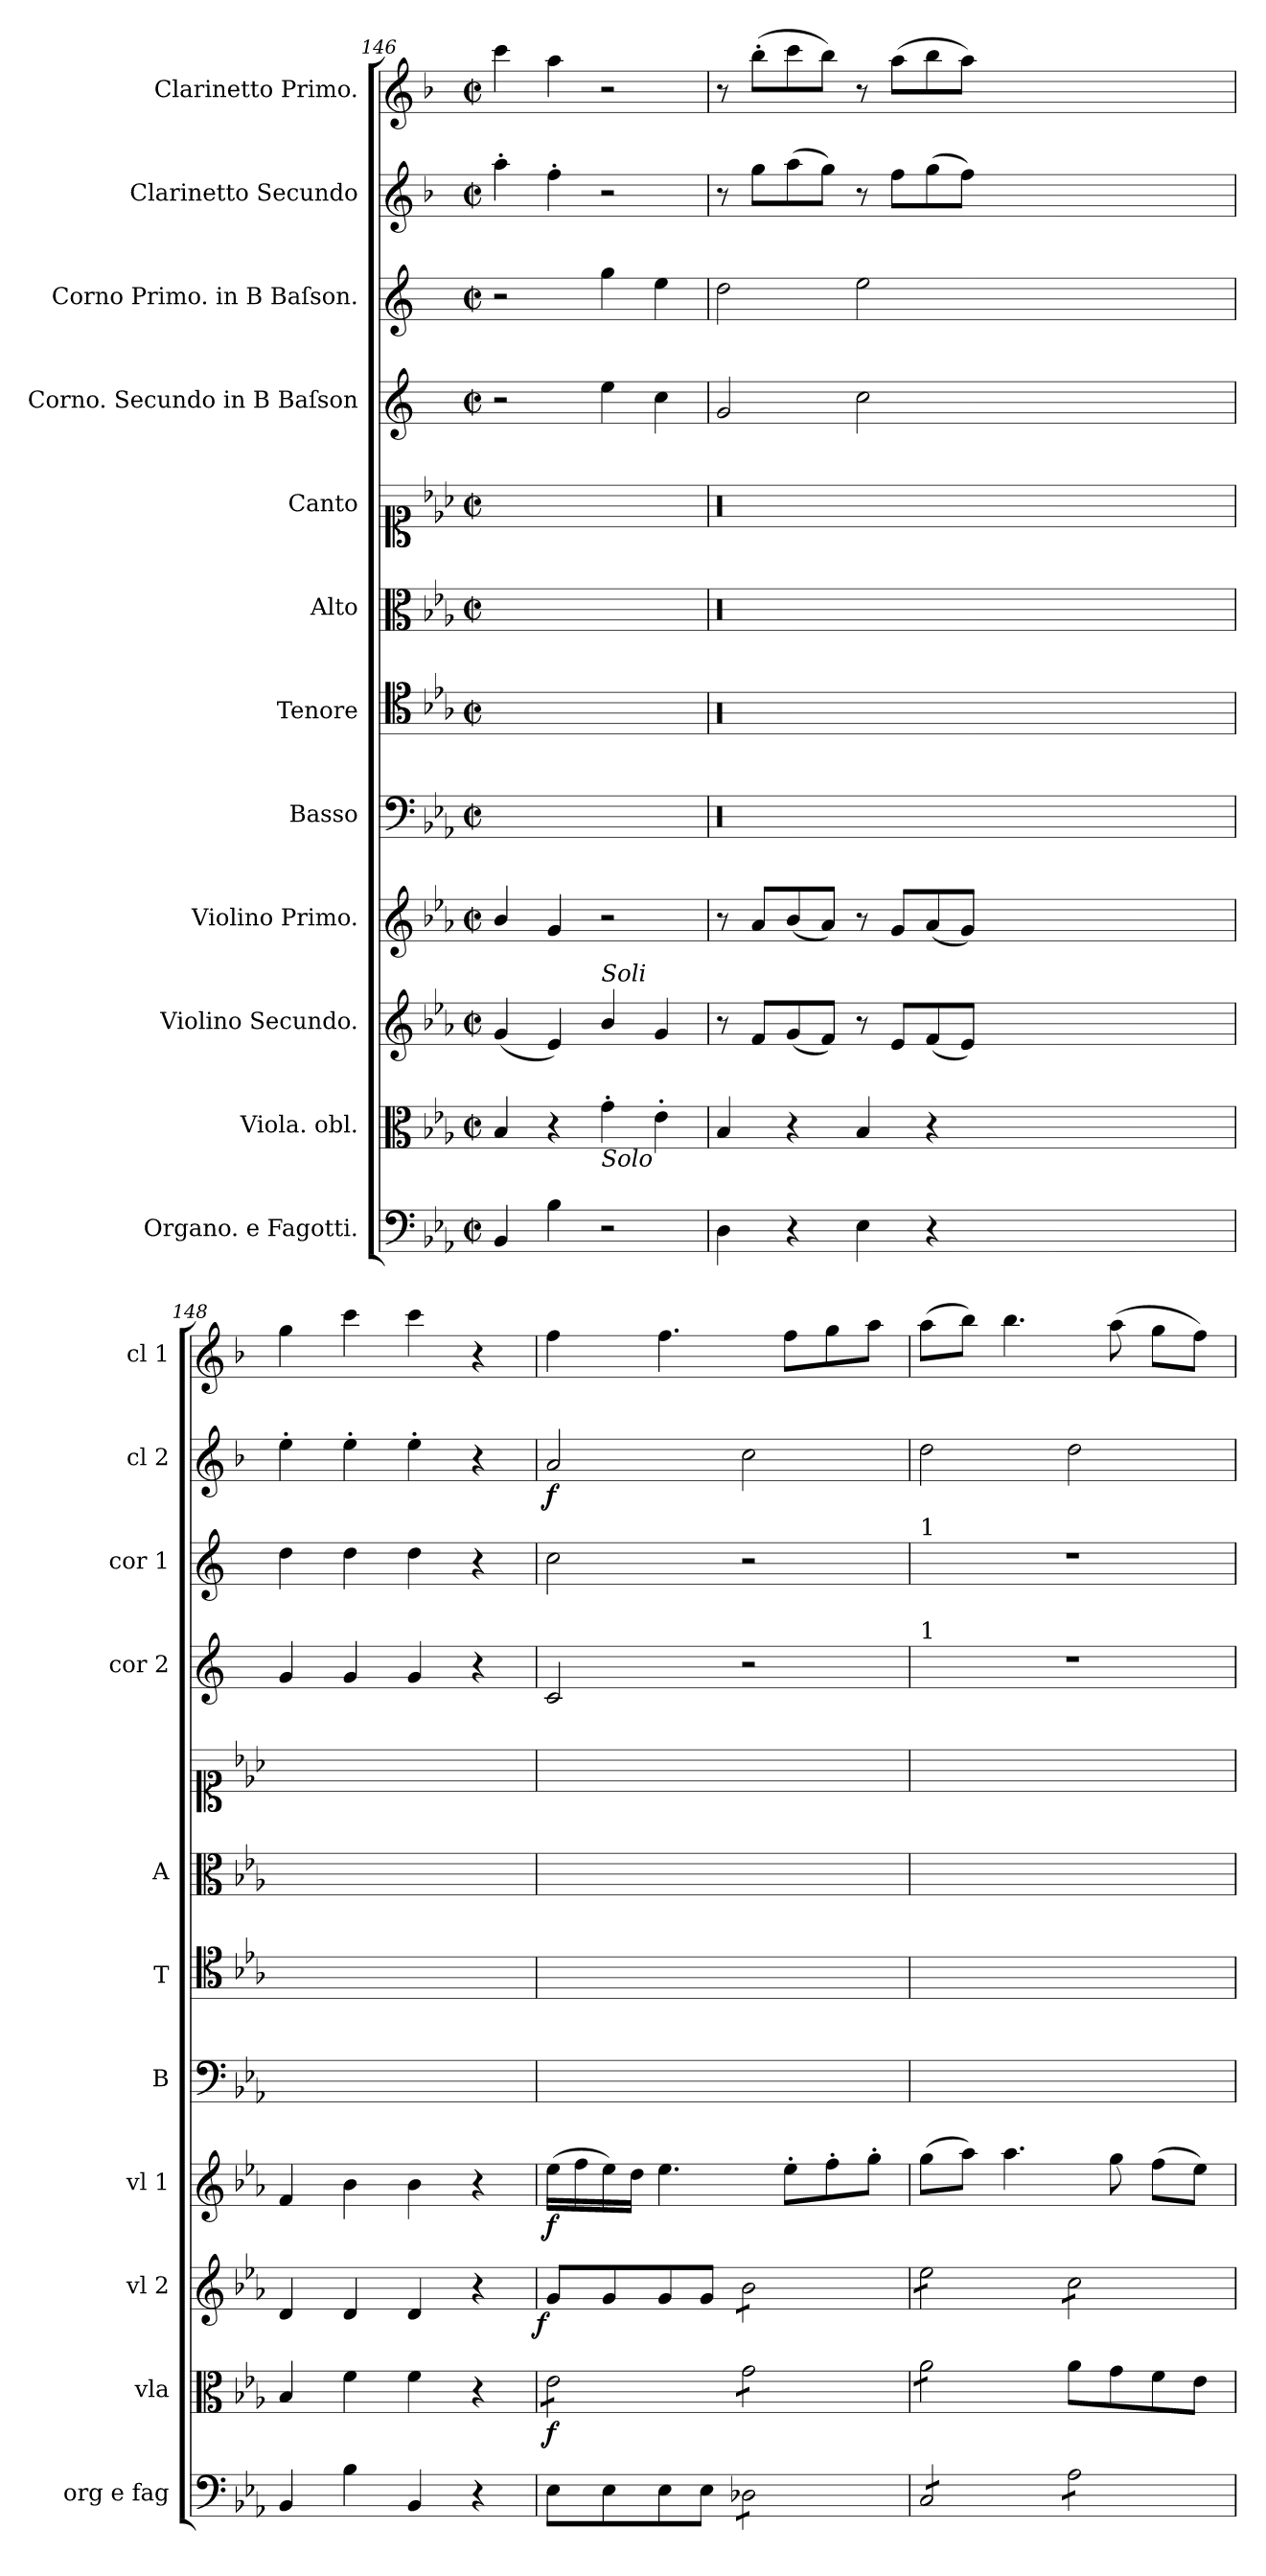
**kern	**dynam	**kern	**dynam	**kern	**dynam	**kern	**dynam	**kern	**kern	**kern	**kern	**kern	**kern	**kern	**dynam	**kern
*part12	*part12	*part11	*part11	*part10	*part10	*part9	*part9	*part8	*part7	*part6	*part5	*part4	*part3	*part2	*part2	*part1
*staff12	*staff12	*staff11	*staff11	*staff10	*staff10	*staff9	*staff9	*staff8	*staff7	*staff6	*staff5	*staff4	*staff3	*staff2	*staff2	*staff1
*I"Organo. e Fagotti.	*	*I"Viola. obl.	*	*I"Violino Secundo.	*	*I"Violino Primo.	*	*I"Basso	*I"Tenore	*I"Alto	*I"Canto	*I"Corno. Secundo in B Baſson	*I"Corno Primo. in B Baſson.	*I"Clarinetto Secundo	*	*I"Clarinetto Primo.
*I'org e fag	*	*I'vla	*	*I'vl 2	*	*I'vl 1	*	*I'B	*I'T	*I'A	*	*I'cor 2	*I'cor 1	*I'cl 2	*	*I'cl 1
*clefF4	*	*clefC3	*	*clefG2	*	*clefG2	*	*clefF4	*clefC4	*clefC3	*clefC1	*clefG2	*clefG2	*clefG2	*	*clefG2
*	*	*	*	*	*	*	*	*	*	*	*	*ITrd-2c-3	*ITrd-2c-3	*ITrd1c2	*	*ITrd1c2
*k[b-e-a-]	*	*k[b-e-a-]	*	*k[b-e-a-]	*	*k[b-e-a-]	*	*k[b-e-a-]	*k[b-e-a-]	*k[b-e-a-]	*k[b-e-a-]	*k[b-e-a-]	*k[b-e-a-]	*k[b-e-a-]	*	*k[b-e-a-]
*E-:	*	*E-:	*	*E-:	*	*E-:	*	*E-:	*E-:	*E-:	*E-:	*	*	*E-:	*	*E-:
*M2/2	*	*M2/2	*	*M2/2	*	*M2/2	*	*M2/2	*M2/2	*M2/2	*M2/2	*M2/2	*M2/2	*M2/2	*	*M2/2
*met(c|)	*	*met(c|)	*	*met(c|)	*	*met(c|)	*	*met(c|)	*met(c|)	*met(c|)	*met(c|)	*met(c|)	*met(c|)	*met(c|)	*	*met(c|)
=146	=146	=146	=146	=146	=146	=146	=146	=146	=146	=146	=146	=146	=146	=146	=146	=146
4BB-/	.	4B-/	.	(4g/	.	4b-/	.	1ryy	1ryy	1ryy	1ryy	2r	2r	4gg'\	.	4bb-\
4B-\	.	4r	.	4e-/)	.	4g/	.	.	.	.	.	.	.	4ee-'\	.	4gg\
!	!	!	!	!LO:TX:a:i:t=Soli	!	!	!	!	!	!	!	!	!	!	!	!
!	!	!LO:TX:b:i:t=Solo	!	!	!	!	!	!	!	!	!	!	!	!	!	!
2r	.	4g'\	.	4b-/	.	2r	.	.	.	.	.	4gg\	4bb-\	2r	.	2r
.	.	4e-'\	.	4g/	.	.	.	.	.	.	.	4ee-\	4gg\	.	.	.
=147	=147	=147	=147	=147	=147	=147	=147	=147	=147	=147	=147	=147	=147	=147	=147	=147
4D\	.	4B-/	.	8r	.	8r	.	00r	00r	00r	00r	2b-/	2ff\	8r	.	8r
.	.	.	.	8f/L	.	8a-/L	.	.	.	.	.	.	.	8ff\L	.	(8aa-'\L
4r	.	4r	.	(8g/	.	(8b-/	.	.	.	.	.	.	.	(8gg\	.	8bb-\
.	.	.	.	8f/J)	.	8a-/J)	.	.	.	.	.	.	.	8ff\J)	.	8aa-\J)
4E-\	.	4B-/	.	8r	.	8r	.	.	.	.	.	2ee-\	2gg\	8r	.	8r
.	.	.	.	8e-/L	.	8g/L	.	.	.	.	.	.	.	8ee-\L	.	(8gg\L
4r	.	4r	.	(8f/	.	(8a-/	.	.	.	.	.	.	.	(8ff\	.	8aa-\
.	.	.	.	8e-/J)	.	8g/J)	.	.	.	.	.	.	.	8ee-\J)	.	8gg\J)
0.ryy	.	0.ryy	.	0.ryy	.	0.ryy	.	.	.	.	.	0.ryy	0.ryy	0.ryy	.	0.ryy
=148	=148	=148	=148	=148	=148	=148	=148	=148	=148	=148	=148	=148	=148	=148	=148	=148
4BB-/	.	4B-/	.	4d/	.	4f/	.	1ryy	1ryy	1ryy	1ryy	4b-/	4ff\	4dd'\	.	4ff\
4B-\	.	4f\	.	4d/	.	4b-\	.	.	.	.	.	4b-/	4ff\	4dd'\	.	4bb-\
4BB-/	.	4f\	.	4d/	.	4b-\	.	.	.	.	.	4b-/	4ff\	4dd'\	.	4bb-\
4r	.	4r	.	4r	.	4r	.	.	.	.	.	4r	4r	4r	.	4r
=149	=149	=149	=149	=149	=149	=149	=149	=149	=149	=149	=149	=149	=149	=149	=149	=149
!	!	!	!	!	!LO:DY:rj	!	!	!	!	!	!	!	!	!	!	!
*	*	*tremolo	*	*	*	*	*	*	*	*	*	*	*	*	*	*
8E-\L	forto	8e-\L	f	8g/L	f	(16ee-\LL	f	1ryy	1ryy	1ryy	1ryy	2e-/	2ee-\	2g/	f	4ee-\
.	.	.	.	.	.	16ff\	.	.	.	.	.	.	.	.	.	.
8E-\	.	8e-\	.	8g/	.	16ee-\)	.	.	.	.	.	.	.	.	.	.
.	.	.	.	.	.	16dd\JJ	.	.	.	.	.	.	.	.	.	.
8E-\	.	8e-\	.	8g/	.	4.ee-\	.	.	.	.	.	.	.	.	.	4.ee-\
8E-\J	.	8e-\J	.	8g/J	.	.	.	.	.	.	.	.	.	.	.	.
*tremolo	*	*	*	*	*	*	*	*	*	*	*	*	*	*	*	*
*	*	*	*	*tremolo	*	*	*	*	*	*	*	*	*	*	*	*
8D-X\L	.	8g\L	.	8b-\L	.	.	.	.	.	.	.	2r	2r	2b-\	.	.
8D-X\	.	8g\	.	8b-\	.	8ee-'\L	.	.	.	.	.	.	.	.	.	8ee-\L
8D-X\	.	8g\	.	8b-\	.	8ff'\	.	.	.	.	.	.	.	.	.	8ff\
8D-X\J	.	8g\J	.	8b-\J	.	8gg'\J	.	.	.	.	.	.	.	.	.	8gg\J
=150	=150	=150	=150	=150	=150	=150	=150	=150	=150	=150	=150	=150	=150	=150	=150	=150
!	!	!	!	!	!	!	!	!	!	!	!	!	!LO:TX:a:t=1	!	!	!
!	!	!	!	!	!	!	!	!	!	!	!	!LO:TX:a:t=1	!	!	!	!
8C/L	.	8a-\L	.	8ee-\L	.	(8gg\L	.	1ryy	1ryy	1ryy	1ryy	1r	1r	2cc\	.	(8gg\L
8C/	.	8a-\	.	8ee-\	.	8aa-\J)	.	.	.	.	.	.	.	.	.	8aa-\J)
8C/	.	8a-\	.	8ee-\	.	4.aa-\	.	.	.	.	.	.	.	.	.	4.aa-\
8C/J	.	8a-\J	.	8ee-\J	.	.	.	.	.	.	.	.	.	.	.	.
*	*	*Xtremolo	*	*	*	*	*	*	*	*	*	*	*	*	*	*
8A-\L	.	8a-\L	.	8cc\L	.	.	.	.	.	.	.	.	.	2cc\	.	.
8A-\	.	8g\	.	8cc\	.	8gg\	.	.	.	.	.	.	.	.	.	(8gg\
8A-\	.	8f\	.	8cc\	.	(8ff\L	.	.	.	.	.	.	.	.	.	8ff\L
8A-\J	.	8e-\J	.	8cc\J	.	8ee-\J)	.	.	.	.	.	.	.	.	.	8ee-\J)
*	*	*	*	*Xtremolo	*	*	*	*	*	*	*	*	*	*	*	*
*Xtremolo	*	*	*	*	*	*	*	*	*	*	*	*	*	*	*	*
=	=	=	=	=	=	=	=	=	=	=	=	=	=	=	=	=
*-	*-	*-	*-	*-	*-	*-	*-	*-	*-	*-	*-	*-	*-	*-	*-	*-
